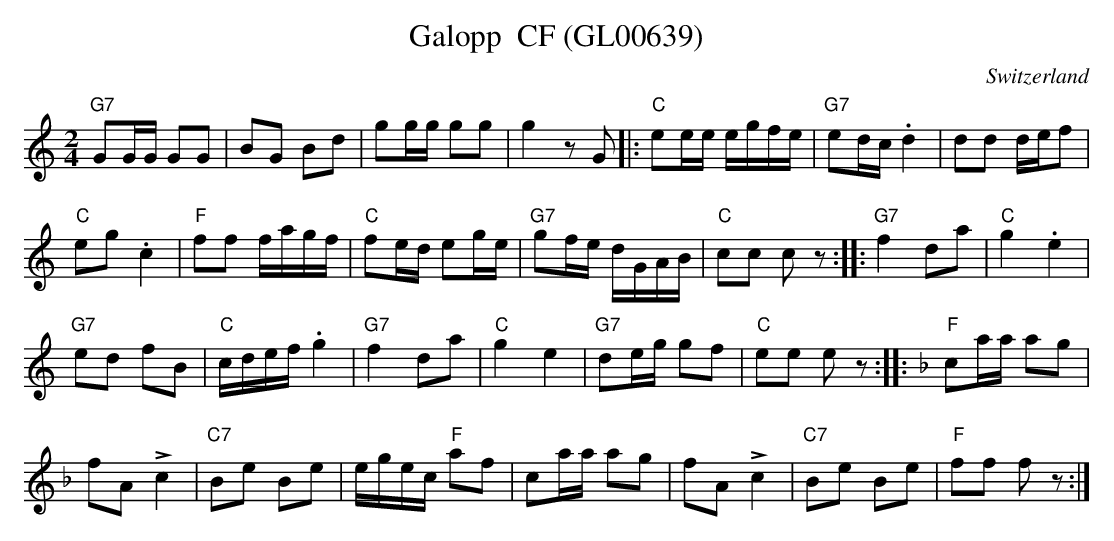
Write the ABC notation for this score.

X:1
T:Galopp  CF (GL00639)
M:2/4
L:1/8
O:Switzerland
K:C major
"G7"GG/2G/2 GG | BG Bd | gg/2g/2 gg | g2zG |: "C"ee/2e/2 e/2g/2f/2e/2 | "G7"ed/2c/2.d2 | dd d/2e/2f |
"C"eg.c2 | "F"ff f/2a/2g/2f/2 | "C"fe/2d/2 eg/2e/2 | "G7"gf/2e/2 d/2G/2A/2B/2 | "C"cc cz :: "G7"f2da | "C"g2.e2 |
"G7"ed fB | "C"c/2d/2e/2f/2 .g2 | "G7" f2da | "C"g2e2 | "G7"de/2g/2 gf | "C"ee ez :: [K:F] "F"ca/2a/2 ag |
fA !>!c2 | "C7"Be Be | e/2g/2e/2c/2 "F"af | ca/2a/2 ag | fA !>!c2 | "C7"Be Be | "F"ff fz :|
